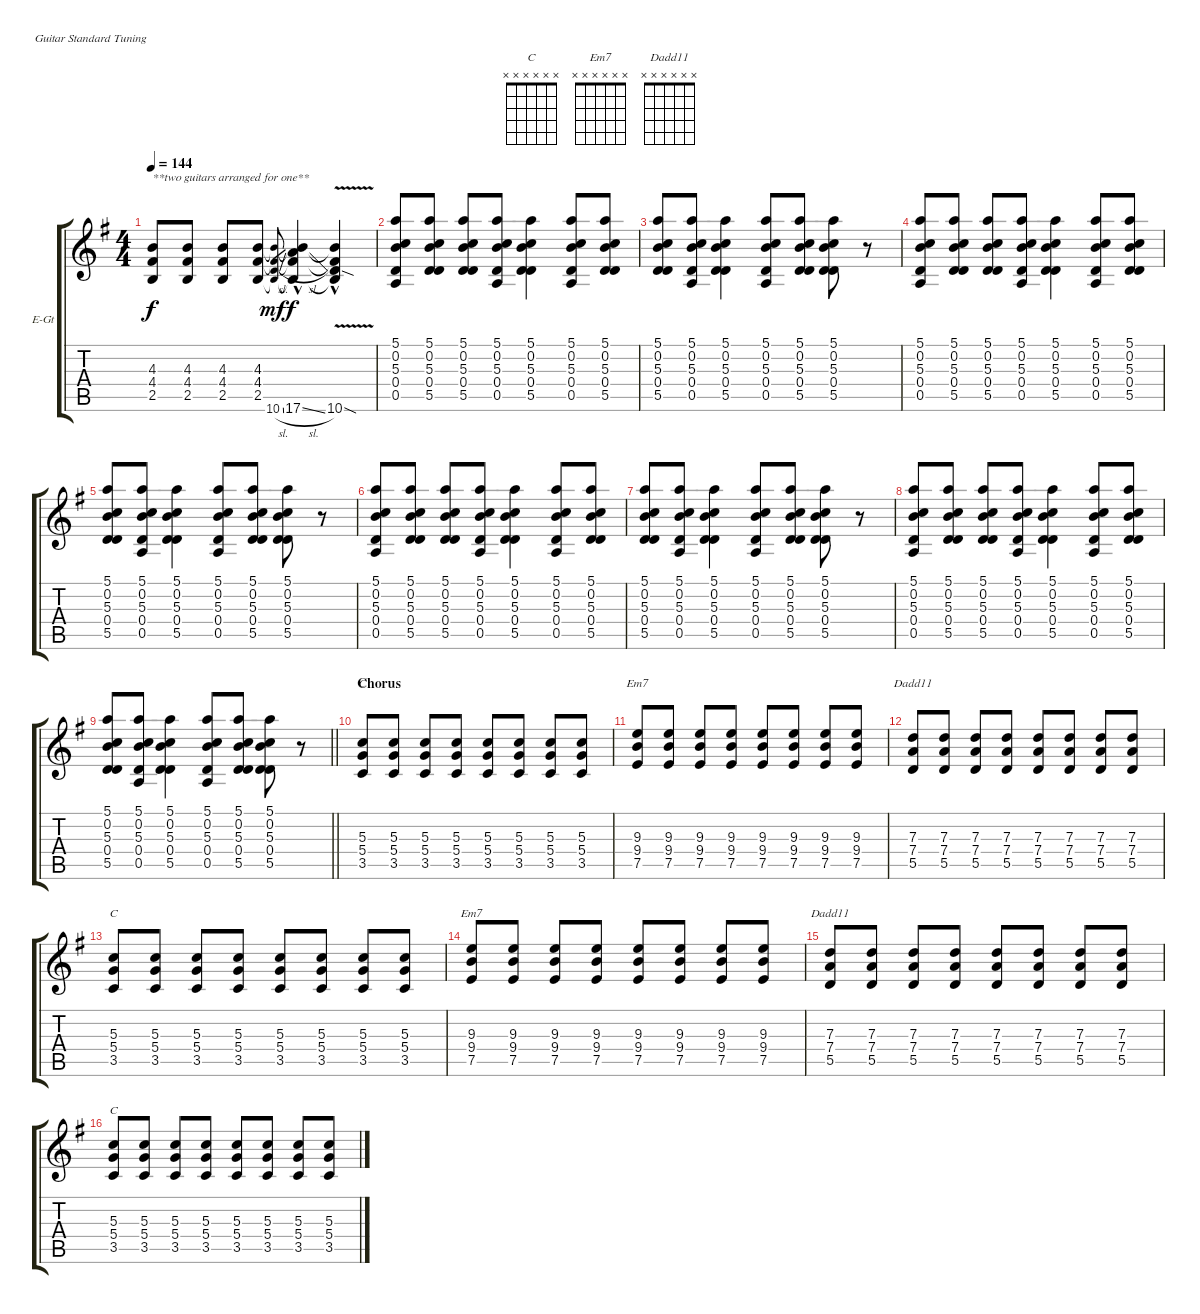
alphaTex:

\bracketExtendMode groupsimilarinstruments
\firstSystemTrackNameOrientation horizontal
\otherSystemsTrackNameOrientation horizontal
\track ("Guitar 2" "E-Gt") {instrument overdrivenguitar}
\staff {score tabs}
\tuning (E4 B3 G3 D3 A2 E2)
\chord ("C" x x x x x x)
\chord ("Em7" x x x x x x)
\chord ("Dadd11" x x x x x x)
\ts (4 4)
\tempo 144
\clef g2
\ks g
(4.3 4.4 2.5).8{txt "**two guitars arranged for one**" dy f} (4.3 4.4 2.5).8 (4.3 4.4 2.5).8 (4.3 4.4 2.5).8 (10.6{sl} 4.3{t} 4.4{t} 2.5{t}).8{gr dy mf} (17.6{sl hac} 4.3{t} 4.4{t} 2.5{t}).4{dy f} (4.3{t} 4.4{t} 2.5{t} 10.6{v sod hac}).4 |
(5.1 0.2 5.3 0.4 0.5).8 (5.1 0.2 5.3 0.4 5.5).8 (5.1 0.2 5.3 0.4 5.5).8 (5.1 0.2 5.3 0.4 0.5).8 (5.1 0.2 5.3 0.4 5.5).4 (5.1 0.2 5.3 0.4 0.5).8 (5.1 0.2 5.3 0.4 5.5).8 |
(5.1 0.2 5.3 0.4 5.5).8 (5.1 0.2 5.3 0.4 0.5).8 (5.1 0.2 5.3 0.4 5.5).4 (5.1 0.2 5.3 0.4 0.5).8 (5.1 0.2 5.3 0.4 5.5).8 (5.1 0.2 5.3 0.4 5.5).8 r.8 |
(5.1 0.2 5.3 0.4 0.5).8 (5.1 0.2 5.3 0.4 5.5).8 (5.1 0.2 5.3 0.4 5.5).8 (5.1 0.2 5.3 0.4 0.5).8 (5.1 0.2 5.3 0.4 5.5).4 (5.1 0.2 5.3 0.4 0.5).8 (5.1 0.2 5.3 0.4 5.5).8 |
(5.1 0.2 5.3 0.4 5.5).8 (5.1 0.2 5.3 0.4 0.5).8 (5.1 0.2 5.3 0.4 5.5).4 (5.1 0.2 5.3 0.4 0.5).8 (5.1 0.2 5.3 0.4 5.5).8 (5.1 0.2 5.3 0.4 5.5).8 r.8 |
(5.1 0.2 5.3 0.4 0.5).8 (5.1 0.2 5.3 0.4 5.5).8 (5.1 0.2 5.3 0.4 5.5).8 (5.1 0.2 5.3 0.4 0.5).8 (5.1 0.2 5.3 0.4 5.5).4 (5.1 0.2 5.3 0.4 0.5).8 (5.1 0.2 5.3 0.4 5.5).8 |
(5.1 0.2 5.3 0.4 5.5).8 (5.1 0.2 5.3 0.4 0.5).8 (5.1 0.2 5.3 0.4 5.5).4 (5.1 0.2 5.3 0.4 0.5).8 (5.1 0.2 5.3 0.4 5.5).8 (5.1 0.2 5.3 0.4 5.5).8 r.8 |
(5.1 0.2 5.3 0.4 0.5).8 (5.1 0.2 5.3 0.4 5.5).8 (5.1 0.2 5.3 0.4 5.5).8 (5.1 0.2 5.3 0.4 0.5).8 (5.1 0.2 5.3 0.4 5.5).4 (5.1 0.2 5.3 0.4 0.5).8 (5.1 0.2 5.3 0.4 5.5).8 |
\barLineRight lightlight
(5.1 0.2 5.3 0.4 5.5).8 (5.1 0.2 5.3 0.4 0.5).8 (5.1 0.2 5.3 0.4 5.5).4 (5.1 0.2 5.3 0.4 0.5).8 (5.1 0.2 5.3 0.4 5.5).8 (5.1 0.2 5.3 0.4 5.5).8 r.8 |
\section ("" "Chorus")
(5.3 5.4 3.5).8{ch "C"} (5.3 5.4 3.5).8 (5.3 5.4 3.5).8 (5.3 5.4 3.5).8 (5.3 5.4 3.5).8 (5.3 5.4 3.5).8 (5.3 5.4 3.5).8 (5.3 5.4 3.5).8 |
(9.3 9.4 7.5).8{ch "Em7"} (9.3 9.4 7.5).8 (9.3 9.4 7.5).8 (9.3 9.4 7.5).8 (9.3 9.4 7.5).8 (9.3 9.4 7.5).8 (9.3 9.4 7.5).8 (9.3 9.4 7.5).8 |
(7.3 7.4 5.5).8{ch "Dadd11"} (7.3 7.4 5.5).8 (7.3 7.4 5.5).8 (7.3 7.4 5.5).8 (7.3 7.4 5.5).8 (7.3 7.4 5.5).8 (7.3 7.4 5.5).8 (7.3 7.4 5.5).8 |
(5.3 5.4 3.5).8{ch "C"} (5.3 5.4 3.5).8 (5.3 5.4 3.5).8 (5.3 5.4 3.5).8 (5.3 5.4 3.5).8 (5.3 5.4 3.5).8 (5.3 5.4 3.5).8 (5.3 5.4 3.5).8 |
(9.3 9.4 7.5).8{ch "Em7"} (9.3 9.4 7.5).8 (9.3 9.4 7.5).8 (9.3 9.4 7.5).8 (9.3 9.4 7.5).8 (9.3 9.4 7.5).8 (9.3 9.4 7.5).8 (9.3 9.4 7.5).8 |
(7.3 7.4 5.5).8{ch "Dadd11"} (7.3 7.4 5.5).8 (7.3 7.4 5.5).8 (7.3 7.4 5.5).8 (7.3 7.4 5.5).8 (7.3 7.4 5.5).8 (7.3 7.4 5.5).8 (7.3 7.4 5.5).8 |
(5.3 5.4 3.5).8{ch "C"} (5.3 5.4 3.5).8 (5.3 5.4 3.5).8 (5.3 5.4 3.5).8 (5.3 5.4 3.5).8 (5.3 5.4 3.5).8 (5.3 5.4 3.5).8 (5.3 5.4 3.5).8
